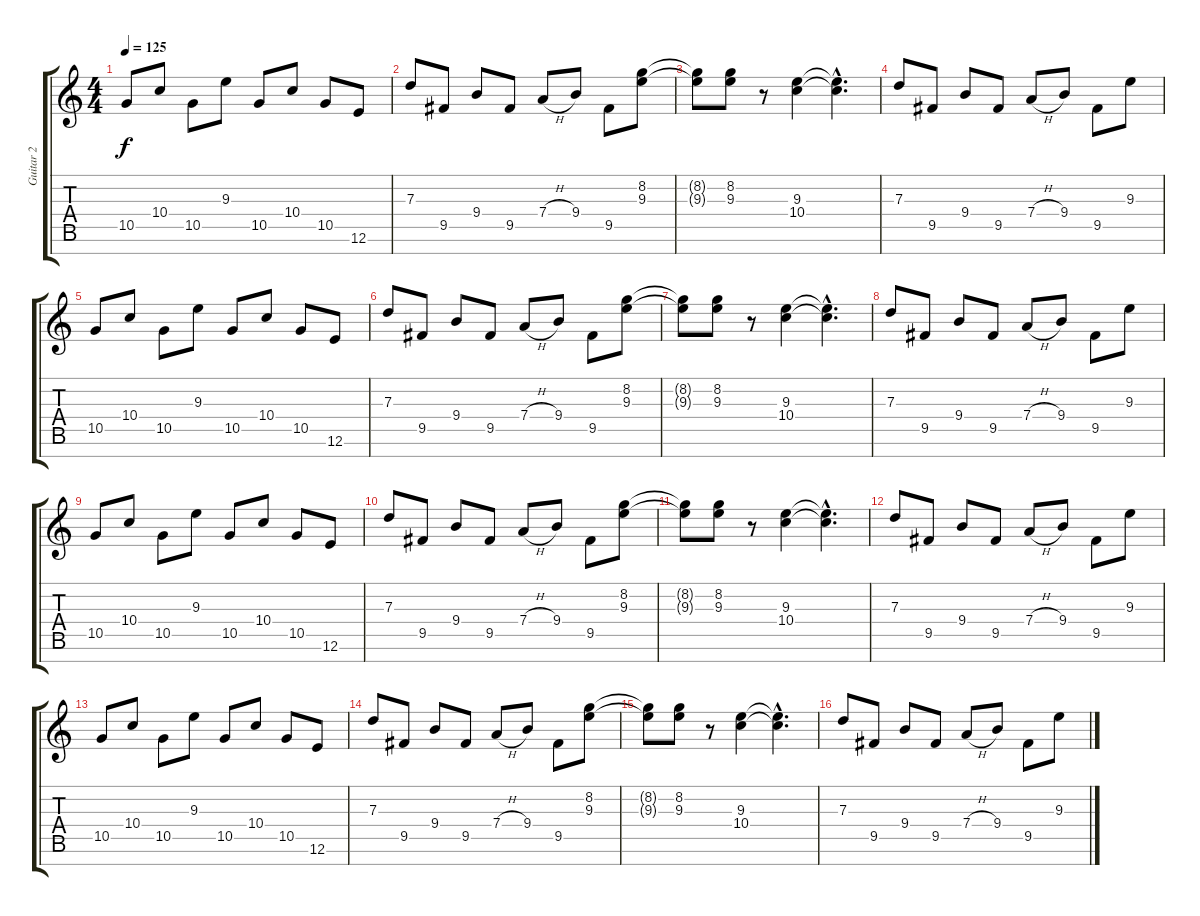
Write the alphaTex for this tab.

\track ("Guitar 2" "Guitar 2") {instrument distortionguitar}
\staff {score tabs}
\tuning (E4 B3 G3 D3 A2 E2 B1) {hide}
\ts (4 4)
\tempo 125
\clef g2
\ks c
10.5.8{dy f} 10.4.8 10.5.8 9.3.8 10.5.8 10.4.8 10.5.8 12.6.8 |
7.3.8 9.5.8 9.4.8 9.5.8 7.4{h}.8 9.4.8 9.5.8 (8.2 9.3).8 |
(8.2{t} 9.3{t}).8 (8.2 9.3).8 r.8 (9.3 10.4).4 (9.3{hac t} 10.4{hac t}).4{d} |
7.3.8 9.5.8 9.4.8 9.5.8 7.4{h}.8 9.4.8 9.5.8 9.3.8 |
10.5.8 10.4.8 10.5.8 9.3.8 10.5.8 10.4.8 10.5.8 12.6.8 |
7.3.8 9.5.8 9.4.8 9.5.8 7.4{h}.8 9.4.8 9.5.8 (8.2 9.3).8 |
(8.2{t} 9.3{t}).8 (8.2 9.3).8 r.8 (9.3 10.4).4 (9.3{hac t} 10.4{hac t}).4{d} |
7.3.8 9.5.8 9.4.8 9.5.8 7.4{h}.8 9.4.8 9.5.8 9.3.8 |
10.5.8 10.4.8 10.5.8 9.3.8 10.5.8 10.4.8 10.5.8 12.6.8 |
7.3.8 9.5.8 9.4.8 9.5.8 7.4{h}.8 9.4.8 9.5.8 (8.2 9.3).8 |
(8.2{t} 9.3{t}).8 (8.2 9.3).8 r.8 (9.3 10.4).4 (9.3{hac t} 10.4{hac t}).4{d} |
\section ("" "")
7.3.8 9.5.8 9.4.8 9.5.8 7.4{h}.8 9.4.8 9.5.8 9.3.8 |
10.5.8 10.4.8 10.5.8 9.3.8 10.5.8 10.4.8 10.5.8 12.6.8 |
7.3.8 9.5.8 9.4.8 9.5.8 7.4{h}.8 9.4.8 9.5.8 (8.2 9.3).8 |
(8.2{t} 9.3{t}).8 (8.2 9.3).8 r.8 (9.3 10.4).4 (9.3{hac t} 10.4{hac t}).4{d} |
7.3.8 9.5.8 9.4.8 9.5.8 7.4{h}.8 9.4.8 9.5.8 9.3.8
